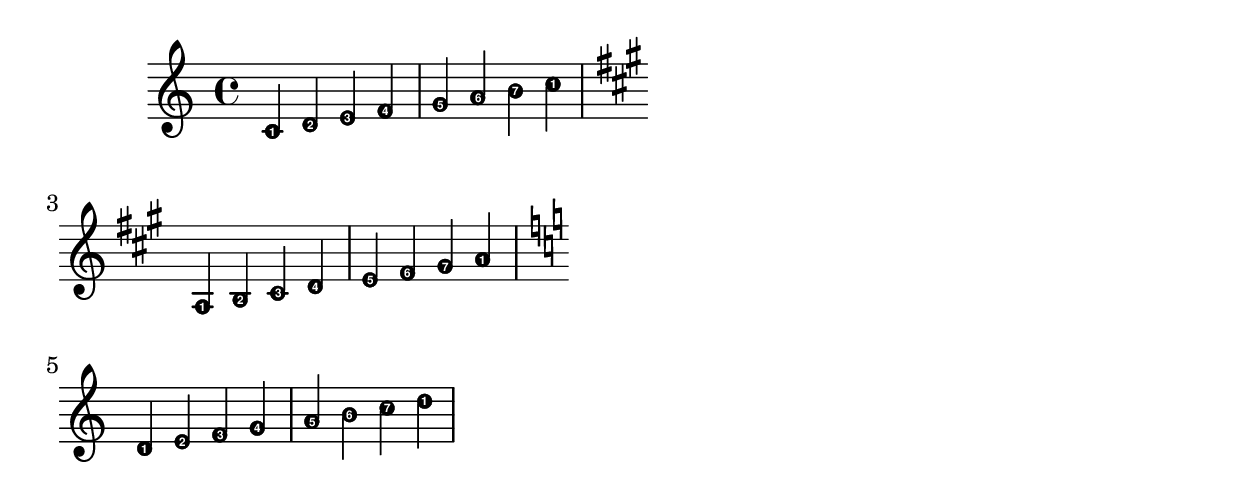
% DO NOT EDIT this file manually; it is automatically
% generated from Documentation/snippets/new
% Make any changes in Documentation/snippets/new/
% and then run scripts/auxiliar/makelsr.py
%
% This file is in the public domain.
%% Note: this file works from version 2.16.0
\version "2.18.0"

\header {
  lsrtags = "pitches"
  texidoc = "
Easy notation note heads use the @code{note-names} property
of the @code{NoteHead} object to determine what appears inside
the note head.  By overriding this property, it is possible
to print numbers representing the scale-degree.

A simple engraver can be created to do this for every note head
object it sees.
"
  doctitle = "Numbers as easy note heads"
} % begin verbatim


#(define Ez_numbers_engraver
   (make-engraver
    (acknowledgers
     ((note-head-interface engraver grob source-engraver)
      (let* ((context (ly:translator-context engraver))
	     (tonic-pitch (ly:context-property context 'tonic))
	     (tonic-name (ly:pitch-notename tonic-pitch))
	     (grob-pitch
	      (ly:event-property (event-cause grob) 'pitch))
	     (grob-name (ly:pitch-notename grob-pitch))
	     (delta (modulo (- grob-name tonic-name) 7))
	     (note-names
	      (make-vector 7 (number->string (1+ delta)))))
	(ly:grob-set-property! grob 'note-names note-names))))))

#(set-global-staff-size 26)

\layout {
  ragged-right = ##t
  \context {
    \Voice
    \consists \Ez_numbers_engraver
  }
}

\relative c' {
  \easyHeadsOn
  c4 d e f
  g4 a b c \break

  \key a \major
  a,4 b cis d
  e4 fis gis a \break

  \key d \dorian
  d,4 e f g
  a4 b c d
}
